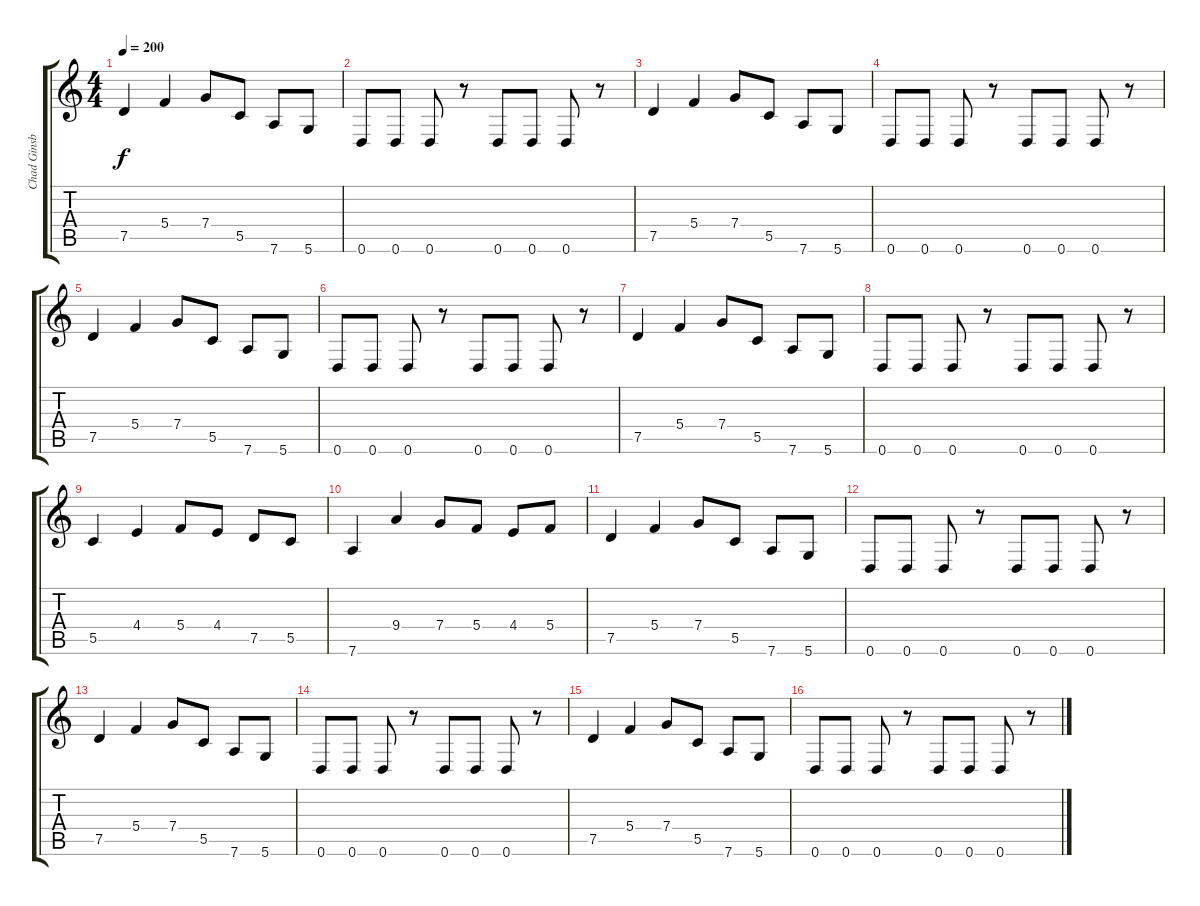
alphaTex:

\track ("Chad Ginsburg" "Chad Ginsb") {instrument distortionguitar}
\staff {score tabs}
\tuning (D4 A3 F3 C3 G2 D2) {hide}
\ts (4 4)
\tempo 200
\clef g2
\ks c
7.5.4{dy f} 5.4.4 7.4.8 5.5.8 7.6.8 5.6.8 |
0.6.8 0.6.8 0.6.8 r.8 0.6.8 0.6.8 0.6.8 r.8 |
7.5.4 5.4.4 7.4.8 5.5.8 7.6.8 5.6.8 |
0.6.8 0.6.8 0.6.8 r.8 0.6.8 0.6.8 0.6.8 r.8 |
7.5.4 5.4.4 7.4.8 5.5.8 7.6.8 5.6.8 |
0.6.8 0.6.8 0.6.8 r.8 0.6.8 0.6.8 0.6.8 r.8 |
7.5.4 5.4.4 7.4.8 5.5.8 7.6.8 5.6.8 |
0.6.8 0.6.8 0.6.8 r.8 0.6.8 0.6.8 0.6.8 r.8 |
5.5.4 4.4.4 5.4.8 4.4.8 7.5.8 5.5.8 |
7.6.4 9.4.4 7.4.8 5.4.8 4.4.8 5.4.8 |
7.5.4 5.4.4 7.4.8 5.5.8 7.6.8 5.6.8 |
0.6.8 0.6.8 0.6.8 r.8 0.6.8 0.6.8 0.6.8 r.8 |
7.5.4 5.4.4 7.4.8 5.5.8 7.6.8 5.6.8 |
0.6.8 0.6.8 0.6.8 r.8 0.6.8 0.6.8 0.6.8 r.8 |
7.5.4 5.4.4 7.4.8 5.5.8 7.6.8 5.6.8 |
0.6.8 0.6.8 0.6.8 r.8 0.6.8 0.6.8 0.6.8 r.8
